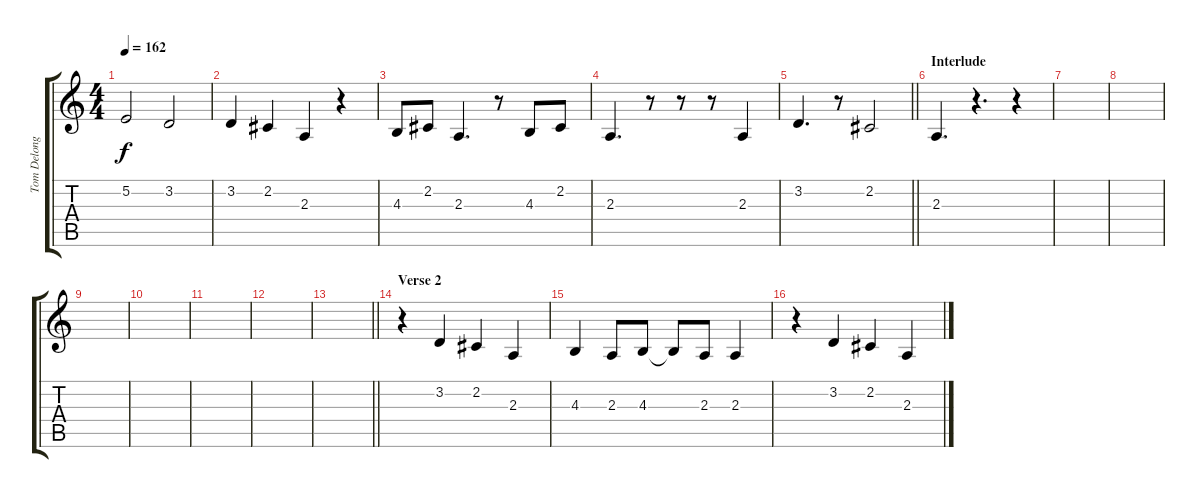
\track ("Tom Delonge - Vocals" "Tom Delong") {instrument altosax}
\staff {score tabs}
\tuning (E4 B3 G3 D3 A2 E2) {hide}
\ts (4 4)
\tempo 162
\clef g2
\ks c
5.2.2{dy f} 3.2.2 |
3.2.4 2.2.4 2.3.4 r.4 |
4.3.8 2.2.8 2.3.4{d} r.8 4.3.8 2.2.8 |
2.3.4{d} r.8 r.8 r.8 2.3.4 |
\barLineRight lightlight
3.2.4{d} r.8 2.2.2 |
\section ("" "Interlude")
2.3.4{d} r.4{d} r.4 |
|
|
|
|
|
|
\barLineRight lightlight
|
\section ("" "Verse 2")
r.4 3.2.4 2.2.4 2.3.4 |
4.3.4 2.3.8 4.3.8 4.3{t}.8 2.3.8 2.3.4 |
r.4 3.2.4 2.2.4 2.3.4
